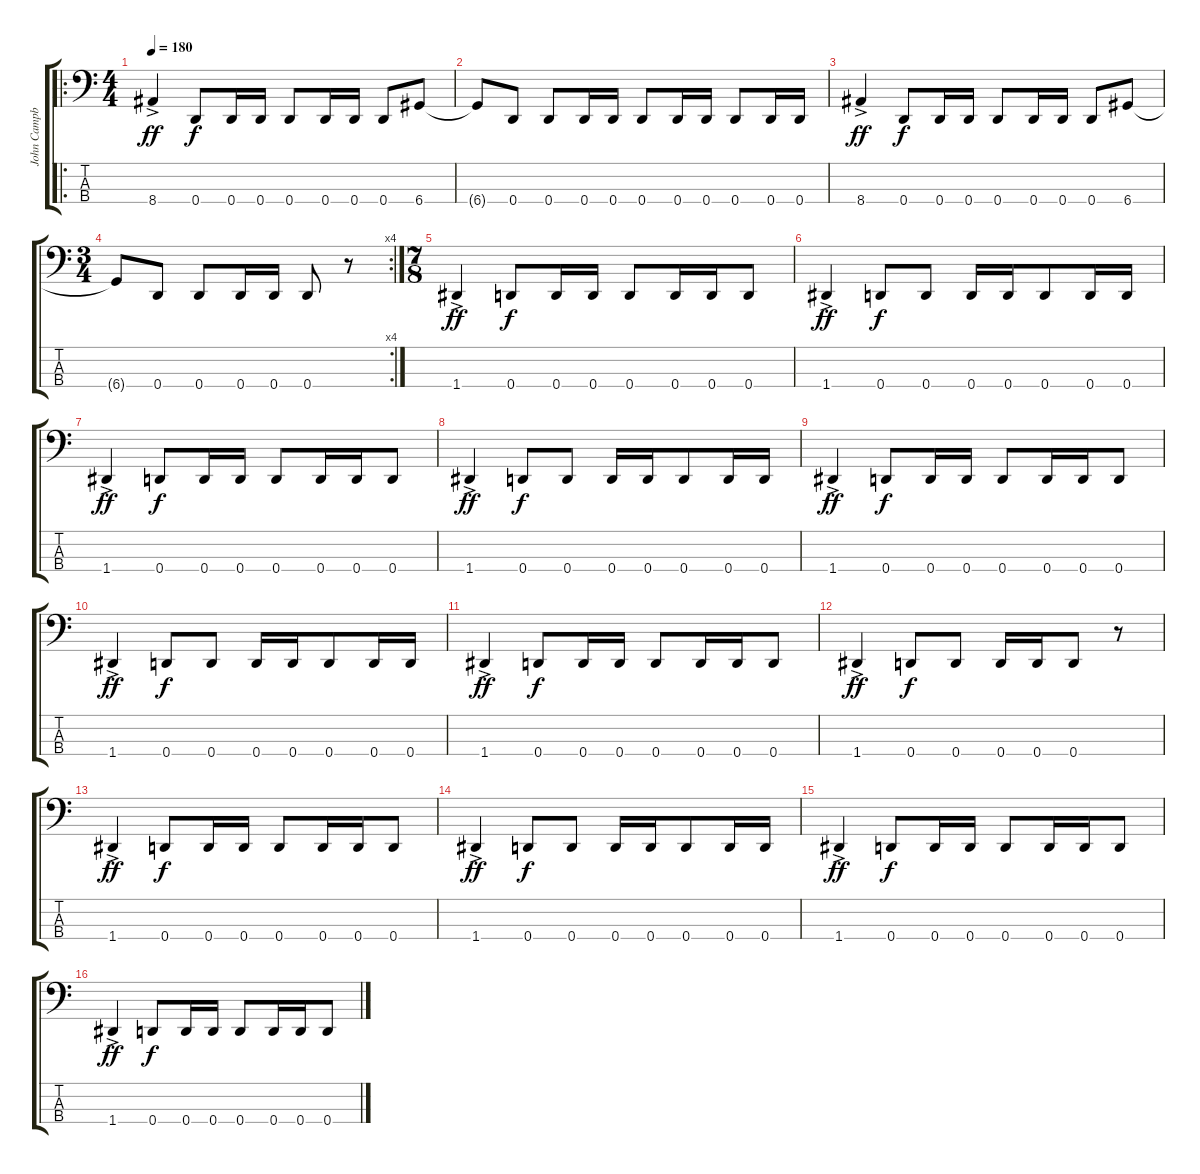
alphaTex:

\track ("John Campbell" "John Campb") {instrument electricbasspick}
\staff {score tabs}
\tuning (G2 D2 A1 D1) {hide}
\ro
\ts (4 4)
\tempo 180
\clef f4
\ks c
8.4{ac}.4{dy ff instrument electricbasspick} 0.4.8{dy f} 0.4.16 0.4.16 0.4.8 0.4.16 0.4.16 0.4.8 6.4.8 |
6.4{t}.8 0.4.8 0.4.8 0.4.16 0.4.16 0.4.8 0.4.16 0.4.16 0.4.8 0.4.16 0.4.16 |
8.4{ac}.4{dy ff} 0.4.8{dy f} 0.4.16 0.4.16 0.4.8 0.4.16 0.4.16 0.4.8 6.4.8 |
\rc 4
\ts (3 4)
6.4{t}.8 0.4.8 0.4.8 0.4.16 0.4.16 0.4.8 r.8 |
\ts (7 8)
1.4{ac}.4{dy ff} 0.4.8{dy f} 0.4.16 0.4.16 0.4.8 0.4.16 0.4.16 0.4.8 |
1.4{ac}.4{dy ff} 0.4.8{dy f} 0.4.8 0.4.16 0.4.16 0.4.8 0.4.16 0.4.16 |
1.4{ac}.4{dy ff} 0.4.8{dy f} 0.4.16 0.4.16 0.4.8 0.4.16 0.4.16 0.4.8 |
1.4{ac}.4{dy ff} 0.4.8{dy f} 0.4.8 0.4.16 0.4.16 0.4.8 0.4.16 0.4.16 |
1.4{ac}.4{dy ff} 0.4.8{dy f} 0.4.16 0.4.16 0.4.8 0.4.16 0.4.16 0.4.8 |
1.4{ac}.4{dy ff} 0.4.8{dy f} 0.4.8 0.4.16 0.4.16 0.4.8 0.4.16 0.4.16 |
1.4{ac}.4{dy ff} 0.4.8{dy f} 0.4.16 0.4.16 0.4.8 0.4.16 0.4.16 0.4.8 |
1.4{ac}.4{dy ff} 0.4.8{dy f} 0.4.8 0.4.16 0.4.16 0.4.8 r.8 |
1.4{ac}.4{dy ff} 0.4.8{dy f} 0.4.16 0.4.16 0.4.8 0.4.16 0.4.16 0.4.8 |
1.4{ac}.4{dy ff} 0.4.8{dy f} 0.4.8 0.4.16 0.4.16 0.4.8 0.4.16 0.4.16 |
1.4{ac}.4{dy ff} 0.4.8{dy f} 0.4.16 0.4.16 0.4.8 0.4.16 0.4.16 0.4.8 |
1.4{ac}.4{dy ff} 0.4.8{dy f} 0.4.16 0.4.16 0.4.8 0.4.16 0.4.16 0.4.8
